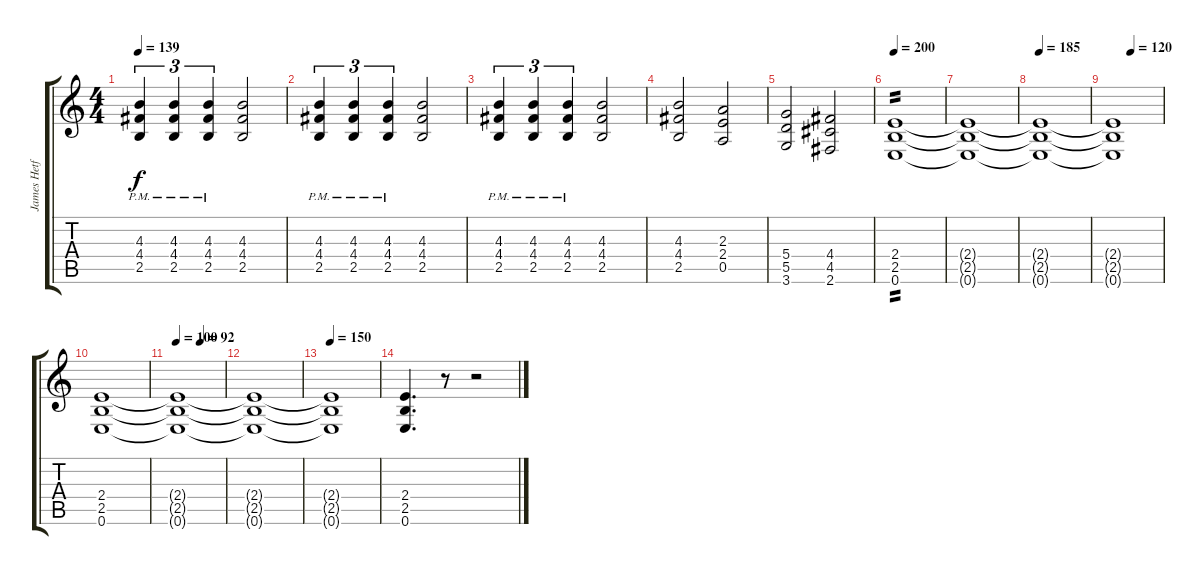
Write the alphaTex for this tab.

\track ("James Hetfield" "James Hetf") {instrument electricguitarclean}
\staff {score tabs}
\tuning (E4 B3 G3 D3 A2 E2) {hide}
\ts (4 4)
\tempo 139
\clef g2
\ks c
(4.3{pm} 4.4{pm} 2.5{pm}).4{tu (3 2) dy f} (4.3{pm} 4.4{pm} 2.5{pm}).4{tu (3 2)} (4.3{pm} 4.4{pm} 2.5{pm}).4{tu (3 2)} (4.3 4.4 2.5).2 |
(4.3{pm} 4.4{pm} 2.5{pm}).4{tu (3 2)} (4.3{pm} 4.4{pm} 2.5{pm}).4{tu (3 2)} (4.3{pm} 4.4{pm} 2.5{pm}).4{tu (3 2)} (4.3 4.4 2.5).2 |
(4.3{pm} 4.4{pm} 2.5{pm}).4{tu (3 2)} (4.3{pm} 4.4{pm} 2.5{pm}).4{tu (3 2)} (4.3{pm} 4.4{pm} 2.5{pm}).4{tu (3 2)} (4.3 4.4 2.5).2 |
(4.3 4.4 2.5).2 (2.3 2.4 0.5).2 |
(5.4 5.5 3.6).2 (4.4 4.5 2.6).2 |
\tempo 200
(2.4 2.5 0.6).1{tp 2} |
(2.4{t} 2.5{t} 0.6{t}).1 |
\tempo 185
(2.4{t} 2.5{t} 0.6{t}).1 |
\tempo (120 0.375)
(2.4{t} 2.5{t} 0.6{t}).1 |
(2.4 2.5 0.6).1 |
\tempo 100
\tempo (92 0.5)
(2.4{t} 2.5{t} 0.6{t}).1 |
(2.4{t} 2.5{t} 0.6{t}).1 |
\tempo 150
(2.4{t} 2.5{t} 0.6{t}).1 |
(2.4 2.5 0.6).4{d} r.8 r.2
